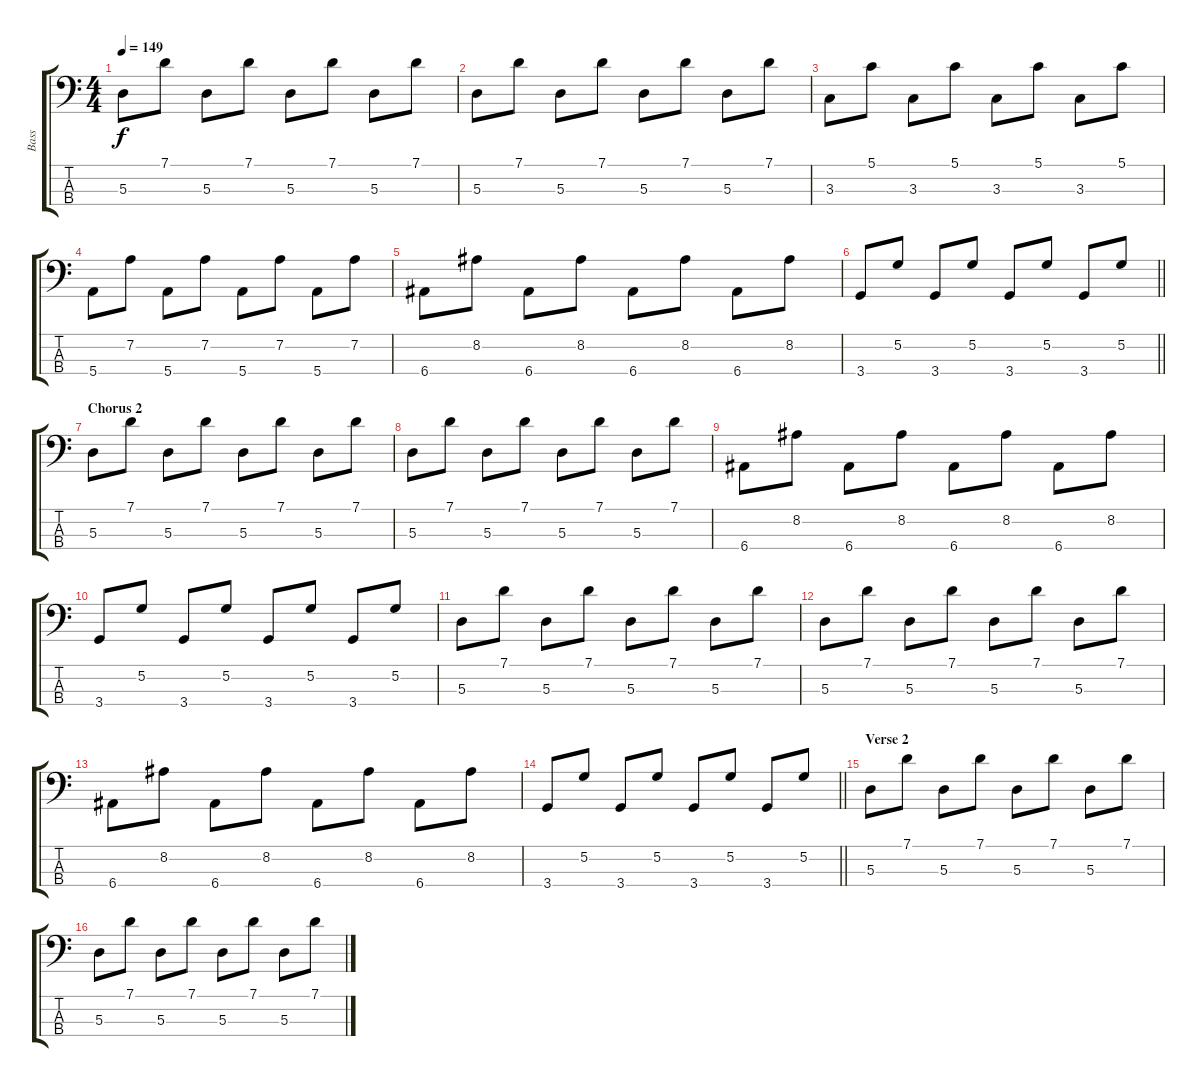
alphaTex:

\track ("Bass" "Bass") {instrument electricbassfinger}
\staff {score tabs}
\tuning (G2 D2 A1 E1) {hide}
\ts (4 4)
\tempo 149
\clef f4
\ks c
5.3.8{dy f} 7.1.8 5.3.8 7.1.8 5.3.8 7.1.8 5.3.8 7.1.8 |
5.3.8 7.1.8 5.3.8 7.1.8 5.3.8 7.1.8 5.3.8 7.1.8 |
3.3.8 5.1.8 3.3.8 5.1.8 3.3.8 5.1.8 3.3.8 5.1.8 |
5.4.8 7.2.8 5.4.8 7.2.8 5.4.8 7.2.8 5.4.8 7.2.8 |
6.4.8 8.2.8 6.4.8 8.2.8 6.4.8 8.2.8 6.4.8 8.2.8 |
\barLineRight lightlight
3.4.8 5.2.8 3.4.8 5.2.8 3.4.8 5.2.8 3.4.8 5.2.8 |
\section ("" "Chorus 2")
5.3.8 7.1.8 5.3.8 7.1.8 5.3.8 7.1.8 5.3.8 7.1.8 |
5.3.8 7.1.8 5.3.8 7.1.8 5.3.8 7.1.8 5.3.8 7.1.8 |
6.4.8 8.2.8 6.4.8 8.2.8 6.4.8 8.2.8 6.4.8 8.2.8 |
3.4.8 5.2.8 3.4.8 5.2.8 3.4.8 5.2.8 3.4.8 5.2.8 |
5.3.8 7.1.8 5.3.8 7.1.8 5.3.8 7.1.8 5.3.8 7.1.8 |
5.3.8 7.1.8 5.3.8 7.1.8 5.3.8 7.1.8 5.3.8 7.1.8 |
6.4.8 8.2.8 6.4.8 8.2.8 6.4.8 8.2.8 6.4.8 8.2.8 |
\barLineRight lightlight
3.4.8 5.2.8 3.4.8 5.2.8 3.4.8 5.2.8 3.4.8 5.2.8 |
\section ("" "Verse 2")
5.3.8 7.1.8 5.3.8 7.1.8 5.3.8 7.1.8 5.3.8 7.1.8 |
5.3.8 7.1.8 5.3.8 7.1.8 5.3.8 7.1.8 5.3.8 7.1.8
